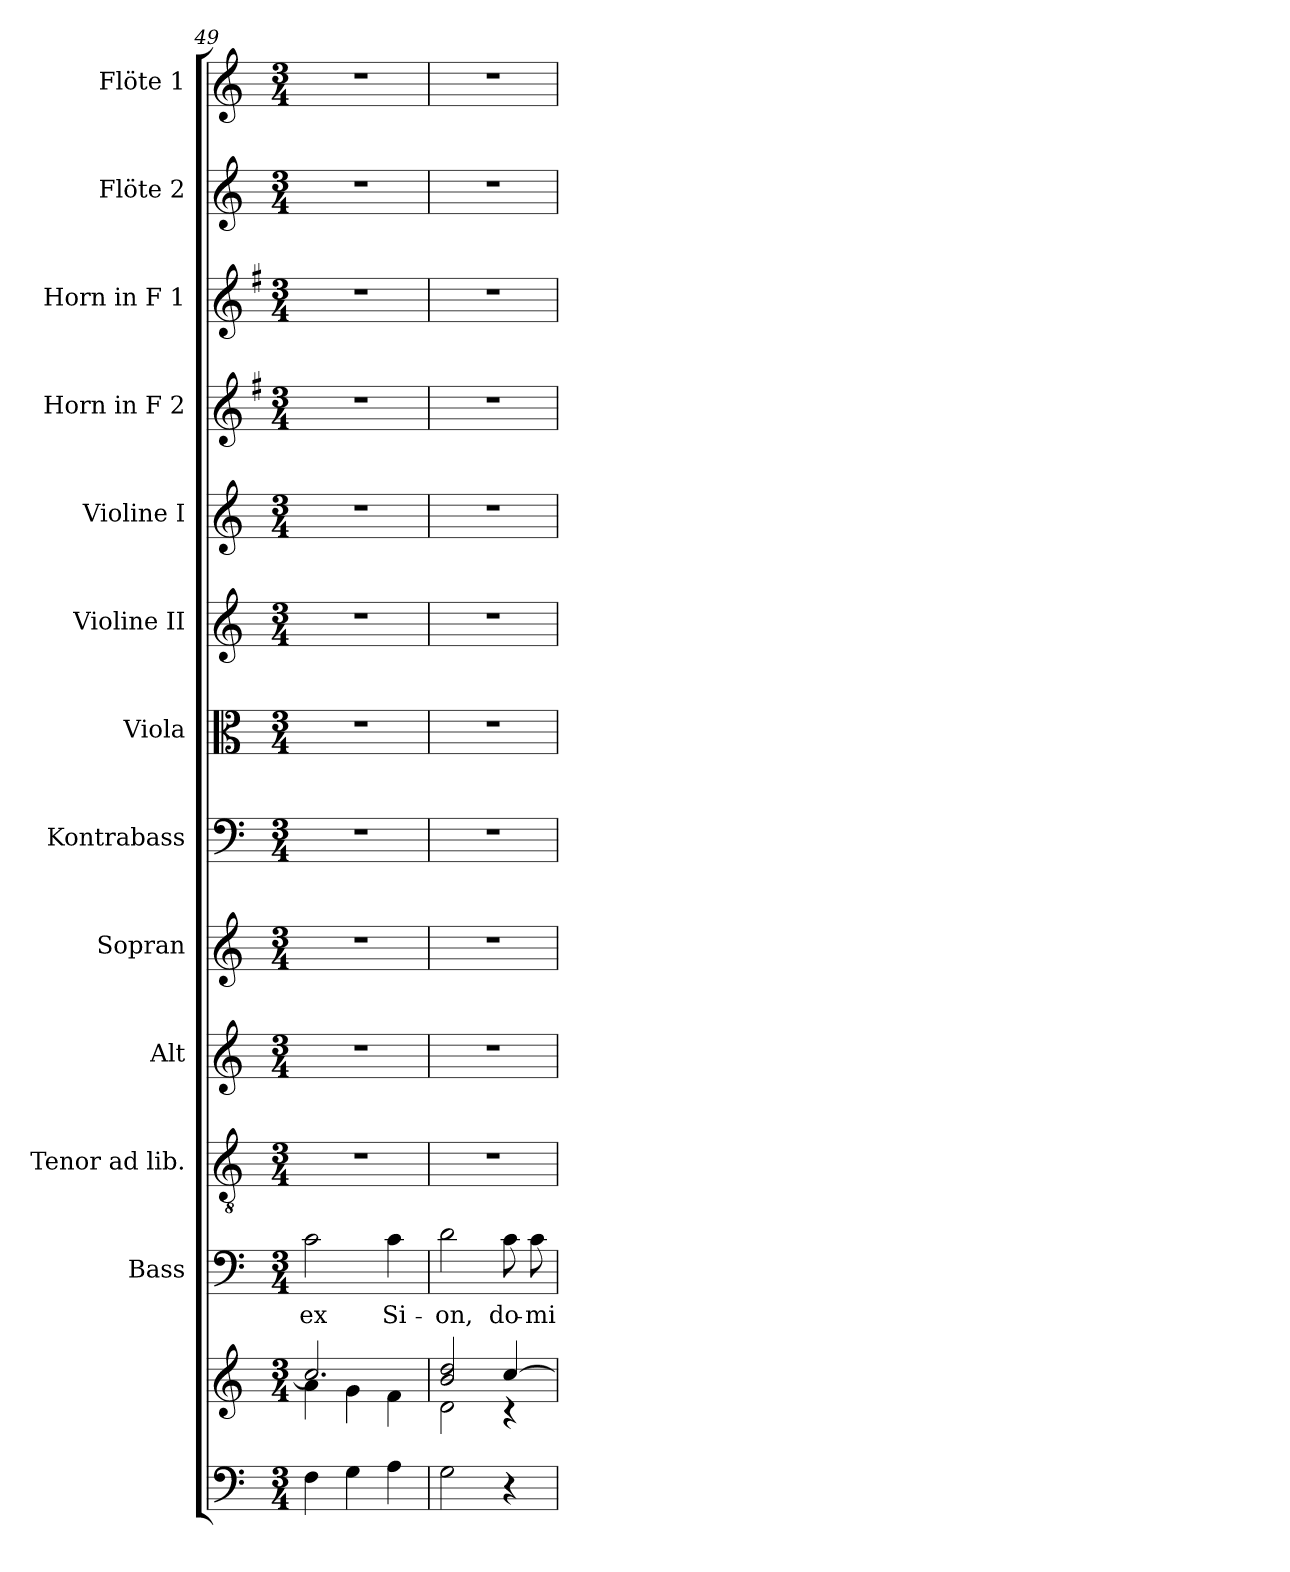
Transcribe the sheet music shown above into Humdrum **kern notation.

**kern	**kern	**kern	**text	**kern	**kern	**kern	**kern	**kern	**kern	**kern	**kern	**kern	**kern	**kern
*part13	*part13	*part12	*part12	*part11	*part10	*part9	*part8	*part7	*part6	*part5	*part4	*part3	*part2	*part1
*staff14	*staff13	*staff12	*staff12	*staff11	*staff10	*staff9	*staff8	*staff7	*staff6	*staff5	*staff4	*staff3	*staff2	*staff1
*	*	*I"Bass	*	*I"Tenor ad lib.	*I"Alt	*I"Sopran	*I"Kontrabass	*I"Viola	*I"Violine II	*I"Violine I	*I"Horn in F 2	*I"Horn in F 1	*I"Flöte 2	*I"Flöte 1
*	*	*I'B.	*	*I'T.	*I'A.	*I'S.	*I'Kb.	*I'Vla.	*I'Vl. II	*I'Vl. I	*	*	*I'Fl. 2	*I'Fl. 1
*clefF4	*clefG2	*clefF4	*	*clefGv2	*clefG2	*clefG2	*clefF4	*clefC3	*clefG2	*clefG2	*clefG2	*clefG2	*clefG2	*clefG2
*	*	*	*	*	*	*	*ITrd7c12	*	*	*	*ITrd4c7	*ITrd4c7	*	*
*k[]	*k[]	*k[]	*	*k[]	*k[]	*k[]	*k[]	*k[]	*k[]	*k[]	*k[]	*k[]	*k[]	*k[]
*C:	*C:	*C:	*	*C:	*C:	*C:	*C:	*C:	*C:	*C:	*C:	*C:	*C:	*C:
*M3/4	*M3/4	*M3/4	*	*M3/4	*M3/4	*M3/4	*M3/4	*M3/4	*M3/4	*M3/4	*M3/4	*M3/4	*M3/4	*M3/4
=49	=49	=49	=49	=49	=49	=49	=49	=49	=49	=49	=49	=49	=49	=49
*	*^	*	*	*	*	*	*	*	*	*	*	*	*	*
!	!	!	!	!LO:LY:b	!	!	!	!	!	!	!	!	!	!	!
4F\	2.cc/]	4a\	2c\	ex	2.r	2.r	2.r	2.r	2.r	2.r	2.r	2.r	2.r	2.r	2.r
4G\	.	4g\	.	.	.	.	.	.	.	.	.	.	.	.	.
!	!	!	!	!LO:LY:b	!	!	!	!	!	!	!	!	!	!	!
4A\	.	4f\	4c\	Si-	.	.	.	.	.	.	.	.	.	.	.
=50	=50	=50	=50	=50	=50	=50	=50	=50	=50	=50	=50	=50	=50	=50	=50
!	!	!	!	!LO:LY:b	!	!	!	!	!	!	!	!	!	!	!
2G\	2b/ 2dd/	2d\	2d\	-on,	2.r	2.r	2.r	2.r	2.r	2.r	2.r	2.r	2.r	2.r	2.r
!	!	!	!	!LO:LY:b	!	!	!	!	!	!	!	!	!	!	!
4r	[>4cc/	4rc	8c\	do-	.	.	.	.	.	.	.	.	.	.	.
!	!	!	!	!LO:LY:b	!	!	!	!	!	!	!	!	!	!	!
.	.	.	8c\	-mi-	.	.	.	.	.	.	.	.	.	.	.
*	*v	*v	*	*	*	*	*	*	*	*	*	*	*	*	*
=	=	=	=	=	=	=	=	=	=	=	=	=	=	=
*-	*-	*-	*-	*-	*-	*-	*-	*-	*-	*-	*-	*-	*-	*-
